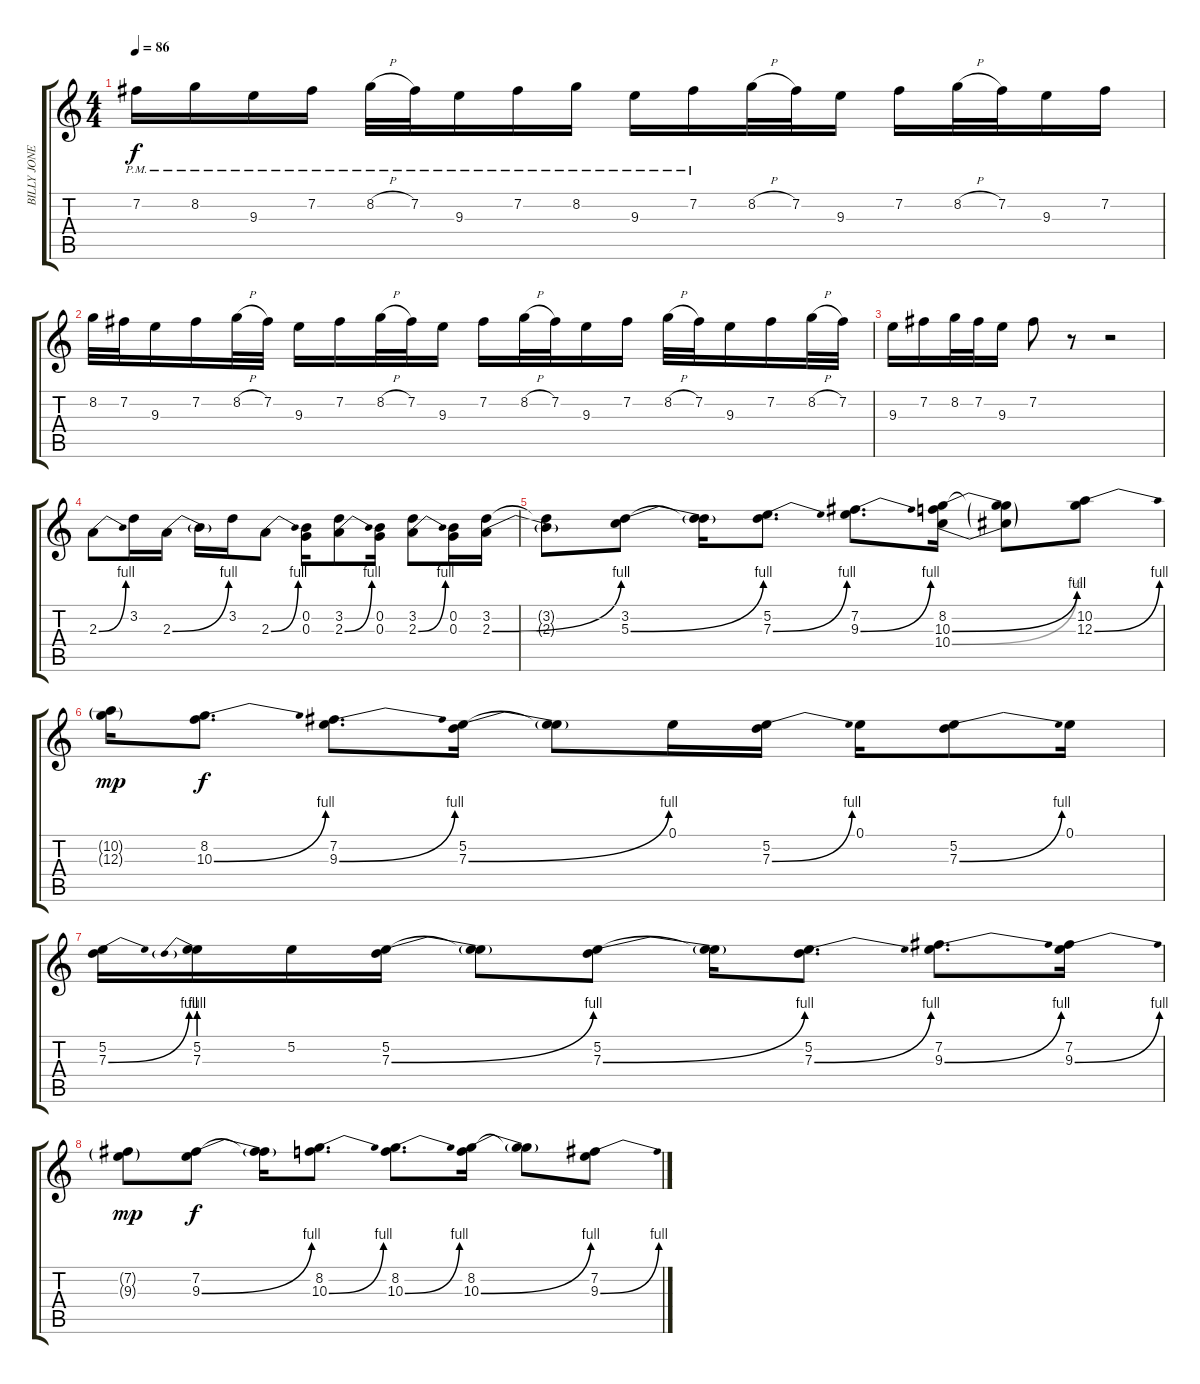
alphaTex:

\track ("BILLY JONES" "BILLY JONE") {instrument electricguitarclean}
\staff {score tabs}
\tuning (E4 B3 G3 D3 A2 E2) {hide}
\ts (4 4)
\tempo 86
\clef g2
\ks c
7.2{pm}.16{dy f} 8.2{pm}.16 9.3{pm}.16 7.2{pm}.16 8.2{h pm}.32 7.2{pm}.32 9.3{pm}.16 7.2{pm}.16 8.2{pm}.16 9.3{pm}.16 7.2{pm}.16 8.2{h}.32 7.2.32 9.3.16 7.2.16 8.2{h}.32 7.2.32 9.3.16 7.2.16 |
8.2.32 7.2.32 9.3.16 7.2.16 8.2{h}.32 7.2.32 9.3.16 7.2.16 8.2{h}.32 7.2.32 9.3.16 7.2.16 8.2{h}.32 7.2.32 9.3.16 7.2.16 8.2{h}.32 7.2.32 9.3.16 7.2.16 8.2{h}.32 7.2.32 |
9.3.16 7.2.16 8.2.32 7.2.32 9.3.16 7.2.8 r.8 r.2 |
2.3{be (bend 0 0 60 4)}.8 3.2.16 2.3{be (bend 0 0 60 4)}.16 2.3{t}.16 3.2.16 2.3{be (bend 0 0 60 4)}.8 (0.2 0.3).16 (3.2 2.3{be (bend 0 0 60 4)}).8 (0.2 0.3).16 (3.2 2.3{be (bend 0 0 60 4)}).8 (0.2 0.3).16 (3.2 2.3{be (bend 0 0 60 4)}).16 |
(3.2{t} 2.3{t}).8 (3.2 5.3{be (bend 0 0 60 4)}).8 (3.2{t} 5.3{t}).16 (5.2 7.3{be (bend 0 0 60 4)}).8{d} (7.2 9.3{be (bend 0 0 60 4)}).8{d} (8.2 10.3{be (bend 0 0 60 4)} 10.4{be (bend 0 0 60 2)}).16 (8.2{t} 10.3{t} 10.4{t}).8 (10.2 12.3{be (bend 0 0 60 4)}).8 |
(10.2{g} 12.3{g}).16{dy mp} (8.2 10.3{be (bend 0 0 60 4)}).8{d dy f} (7.2 9.3{be (bend 0 0 60 4)}).8{d} (5.2 7.3{be (bend 0 0 60 4)}).16 (5.2{t} 7.3{t}).8 0.1.16 (5.2 7.3{be (bend 0 0 60 4)}).16 0.1.16 (5.2 7.3{be (bend 0 0 60 4)}).8 0.1.16 |
(5.2 7.3{be (bend 0 0 60 4)}).16 (5.2 7.3{be (prebend 0 4 60 4)}).16 5.2.16 (5.2 7.3{be (bend 0 0 60 4)}).16 (5.2{t} 7.3{t}).8 (5.2 7.3{be (bend 0 0 60 4)}).8 (5.2{t} 7.3{t}).16 (5.2 7.3{be (bend 0 0 60 4)}).8{d} (7.2 9.3{be (bend 0 0 60 4)}).8{d} (7.2 9.3{be (bend 0 0 60 4)}).16 |
(7.2{g} 9.3{g}).8{dy mp} (7.2 9.3{be (bend 0 0 60 4)}).8{dy f} (7.2{t} 9.3{t}).16 (8.2 10.3{be (bend 0 0 60 4)}).8{d} (8.2 10.3{be (bend 0 0 60 4)}).8{d} (8.2 10.3{be (bend 0 0 60 4)}).16 (8.2{t} 10.3{t}).8 (7.2 9.3{be (bend 0 0 60 4)}).8
